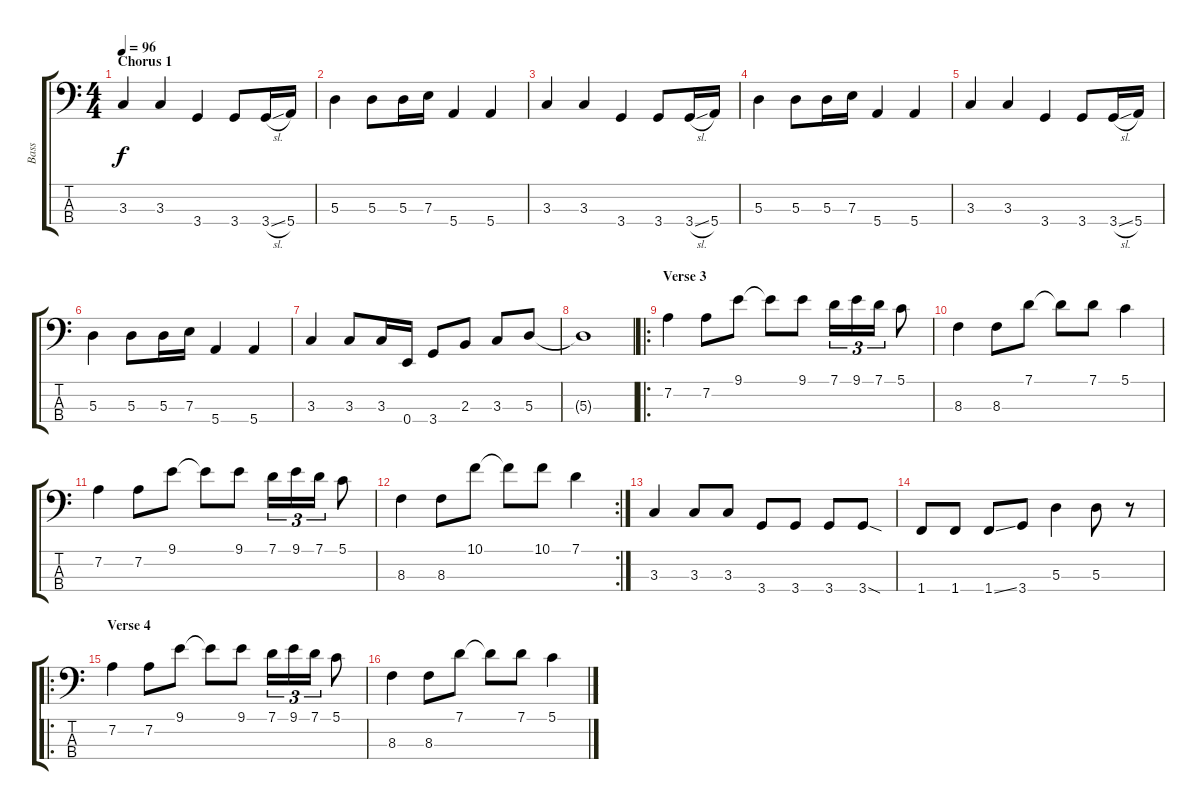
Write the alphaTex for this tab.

\track ("Bass" "Bass") {instrument electricbassfinger}
\staff {score tabs}
\tuning (G2 D2 A1 E1) {hide}
\ts (4 4)
\section ("" "Chorus 1")
\tempo 96
\clef f4
\ks c
3.3.4{dy f} 3.3.4 3.4.4 3.4.8 3.4{sl}.16 5.4.16 |
5.3.4 5.3.8 5.3.16 7.3.16 5.4.4 5.4.4 |
3.3.4 3.3.4 3.4.4 3.4.8 3.4{sl}.16 5.4.16 |
5.3.4 5.3.8 5.3.16 7.3.16 5.4.4 5.4.4 |
3.3.4 3.3.4 3.4.4 3.4.8 3.4{sl}.16 5.4.16 |
5.3.4 5.3.8 5.3.16 7.3.16 5.4.4 5.4.4 |
3.3.4 3.3.8 3.3.16 0.4.16 3.4.8 2.3.8 3.3.8 5.3.8 |
5.3{t}.1 |
\ro
\section ("" "Verse 3")
7.2.4 7.2.8 9.1.8 9.1{t}.8 9.1.8 7.1.16{tu (3 2)} 9.1.16{tu (3 2)} 7.1.16{tu (3 2)} 5.1.8 |
8.3.4 8.3.8 7.1.8 7.1{t}.8 7.1.8 5.1.4 |
7.2.4 7.2.8 9.1.8 9.1{t}.8 9.1.8 7.1.16{tu (3 2)} 9.1.16{tu (3 2)} 7.1.16{tu (3 2)} 5.1.8 |
\rc 2
8.3.4 8.3.8 10.1.8 10.1{t}.8 10.1.8 7.1.4 |
3.3.4 3.3.8 3.3.8 3.4.8 3.4.8 3.4.8 3.4{sod}.8 |
1.4.8 1.4.8 1.4{ss}.8 3.4.8 5.3.4 5.3.8 r.8 |
\ro
\section ("" "Verse 4")
7.2.4 7.2.8 9.1.8 9.1{t}.8 9.1.8 7.1.16{tu (3 2)} 9.1.16{tu (3 2)} 7.1.16{tu (3 2)} 5.1.8 |
8.3.4 8.3.8 7.1.8 7.1{t}.8 7.1.8 5.1.4
